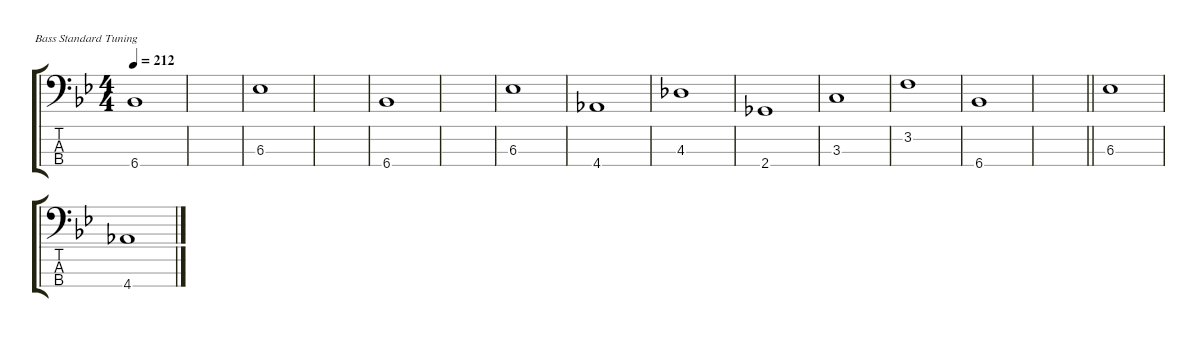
\defaultSystemsLayout 4
\hideDynamics
\bracketExtendMode groupsimilarinstruments
\singleTrackTrackNamePolicy hidden
\multiTrackTrackNamePolicy allsystems
\firstSystemTrackNameMode fullname
\otherSystemsTrackNameMode fullname
\firstSystemTrackNameOrientation horizontal
\otherSystemsTrackNameOrientation horizontal
\defaultBarNumberDisplay Hide
\track ("bass" "A-Bass") {instrument acousticbass}
\staff {score tabs}
\tuning (G2 D2 A1 E1)
\ts (4 4)
\tempo 212
\clef f4
\ks bb
6.4.1{dy mf} |
|
6.3.1 |
|
6.4.1 |
|
6.3.1 |
4.4.1 |
4.3.1 |
2.4.1 |
3.3.1 |
3.2.1 |
6.4.1 |
\barLineRight lightlight
|
6.3.1 |
4.4.1
